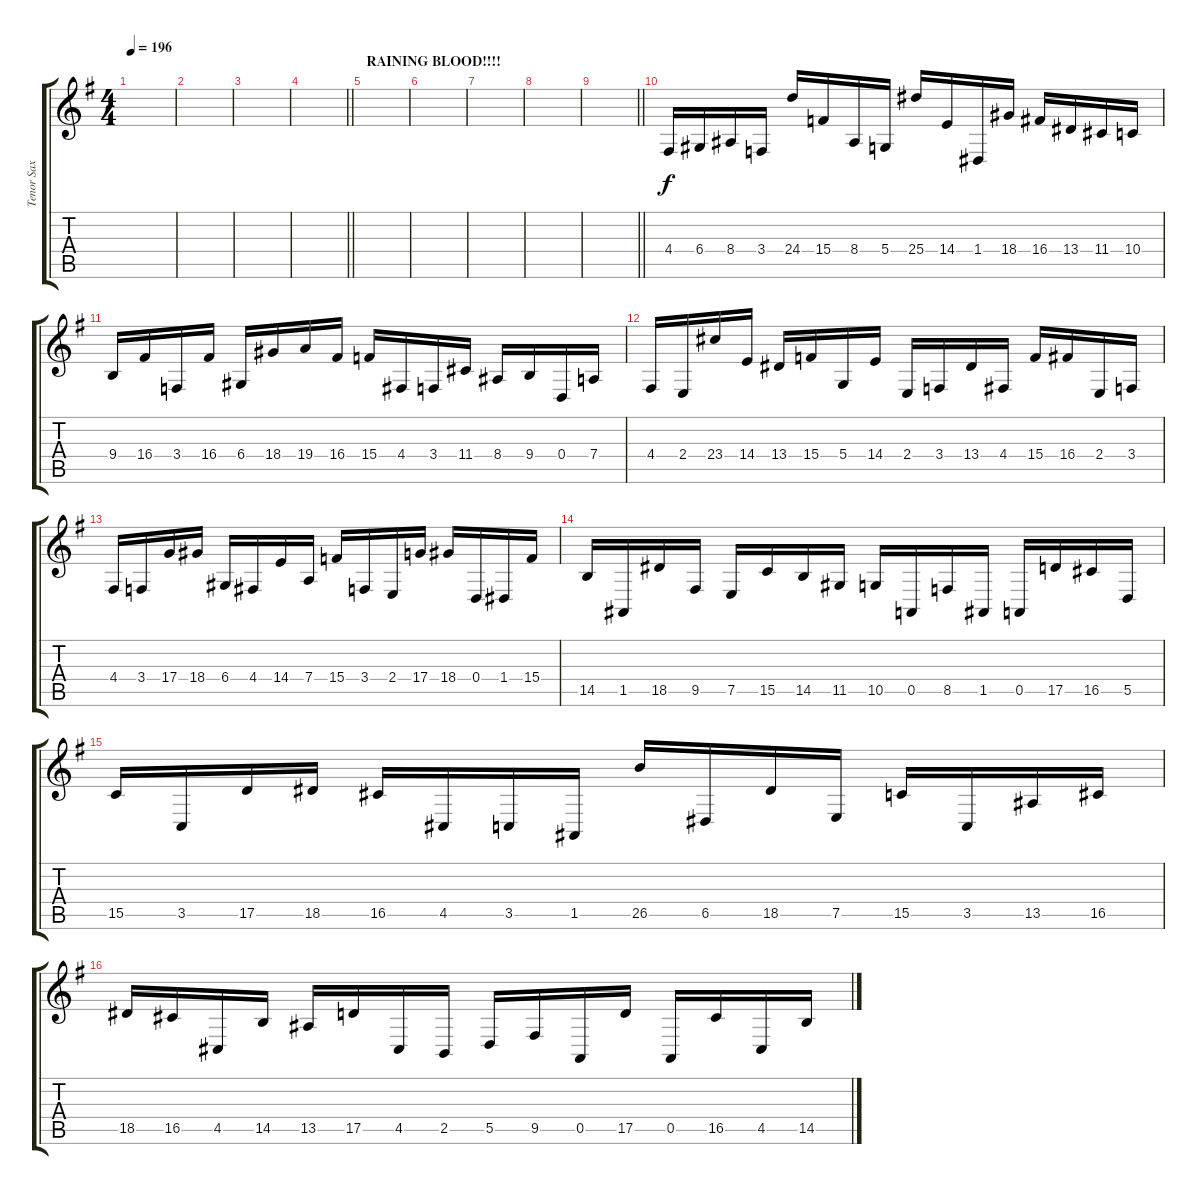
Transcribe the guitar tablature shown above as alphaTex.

\track ("Tenor Sax" "Tenor Sax") {instrument tenorsax}
\staff {score tabs}
\tuning (E4 B3 G3 D3 A2 E2) {hide}
\ts (4 4)
\tempo 196
\clef g2
\ks eminor
|
|
|
\barLineRight lightlight
|
\section ("" "RAINING BLOOD!!!!")
|
|
|
|
\barLineRight lightlight
|
\section ("" "")
4.4.16 6.4.16 8.4.16 3.4.16 24.4.16 15.4.16 8.4.16 5.4.16 25.4.16 14.4.16 1.4.16 18.4.16 16.4.16 13.4.16 11.4.16 10.4.16 |
9.4.16 16.4.16 3.4.16 16.4.16 6.4.16 18.4.16 19.4.16 16.4.16 15.4.16 4.4.16 3.4.16 11.4.16 8.4.16 9.4.16 0.4.16 7.4.16 |
4.4.16 2.4.16 23.4.16 14.4.16 13.4.16 15.4.16 5.4.16 14.4.16 2.4.16 3.4.16 13.4.16 4.4.16 15.4.16 16.4.16 2.4.16 3.4.16 |
4.4.16 3.4.16 17.4.16 18.4.16 6.4.16 4.4.16 14.4.16 7.4.16 15.4.16 3.4.16 2.4.16 17.4.16 18.4.16 0.4.16 1.4.16 15.4.16 |
14.5.16 1.5.16 18.5.16 9.5.16 7.5.16 15.5.16 14.5.16 11.5.16 10.5.16 0.5.16 8.5.16 1.5.16 0.5.16 17.5.16 16.5.16 5.5.16 |
15.5.16 3.5.16 17.5.16 18.5.16 16.5.16 4.5.16 3.5.16 1.5.16 26.5.16 6.5.16 18.5.16 7.5.16 15.5.16 3.5.16 13.5.16 16.5.16 |
18.5.16 16.5.16 4.5.16 14.5.16 13.5.16 17.5.16 4.5.16 2.5.16 5.5.16 9.5.16 0.5.16 17.5.16 0.5.16 16.5.16 4.5.16 14.5.16
